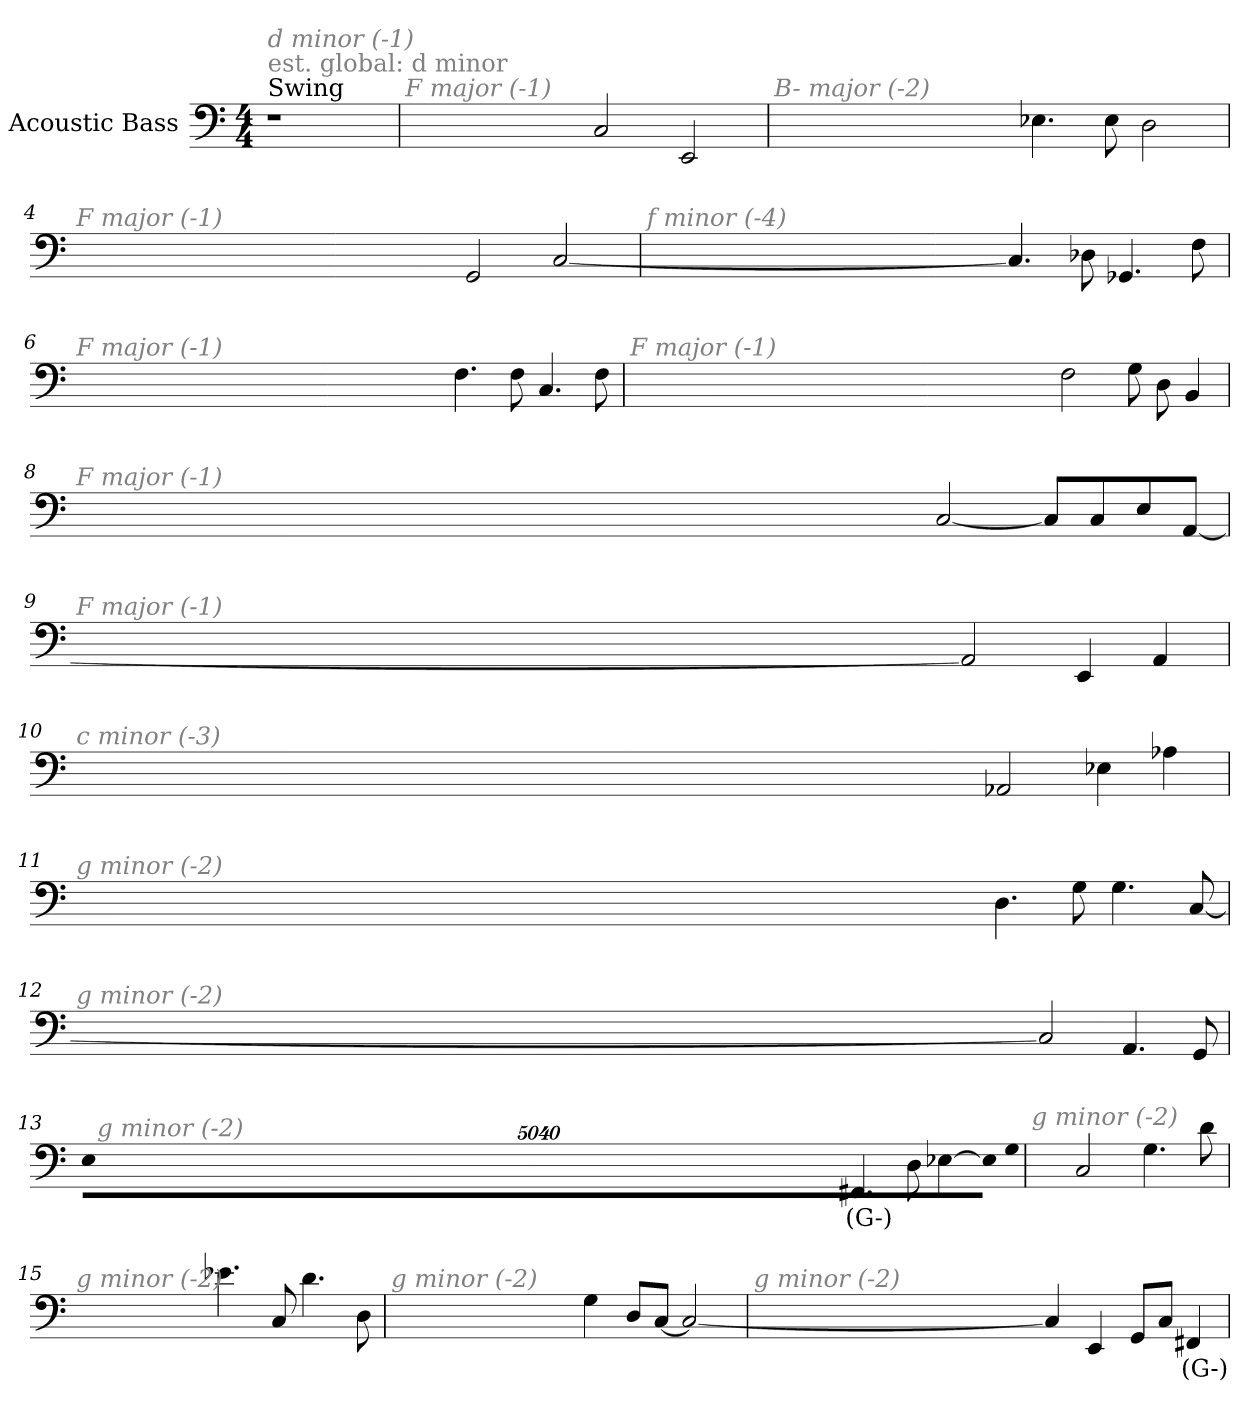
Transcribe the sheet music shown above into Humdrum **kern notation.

**kern	**text
*part1	*part1
*staff1	*staff1
*I"Acoustic Bass	*
*clefF4	*
*ITrd7c12	*
*k[]	*
*C:	*
*M4/4	*
*MM175	*
=1	=1
!LO:TX:a:t=Swing	!
!LO:TX:a:color=#808080:t=est. global&colon; d minor	!
!LO:TX:i:color=#808080:t=d minor (-1)	!
1r	.
=2	=2
!LO:TX:i:color=#808080:t=F major (-1)	!
2CC	.
2EEE	.
=3	=3
!LO:TX:i:color=#808080:t=B- major (-2)	!
4.EE-X	.
8EE-	.
2DD	.
=4	=4
!LO:TX:i:color=#808080:t=F major (-1)	!
2GGG	.
[2CC	.
=5	=5
!LO:TX:i:color=#808080:t=f minor (-4)	!
4.CC]	.
8DD-X	.
4.GGG-X	.
8FF	.
=6	=6
!LO:TX:i:color=#808080:t=F major (-1)	!
4.FF	.
8FF	.
4.CC	.
8FF	.
=7	=7
!LO:TX:i:color=#808080:t=F major (-1)	!
2FF	.
8GG	.
8DD	.
4BBB	.
=8	=8
!LO:TX:i:color=#808080:t=F major (-1)	!
[2CC	.
8CCL]	.
8CC	.
8EE	.
[8AAAJ	.
=9	=9
!LO:TX:i:color=#808080:t=F major (-1)	!
2AAA]	.
4EEE	.
4AAA	.
=10	=10
!LO:TX:i:color=#808080:t=c minor (-3)	!
2AAA-X	.
4EE-X	.
4AA-X	.
=11	=11
!LO:TX:i:color=#808080:t=g minor (-2)	!
4.DD	.
8GG	.
4.GG	.
[8CC	.
=12	=12
!LO:TX:i:color=#808080:t=g minor (-2)	!
2CC]	.
4.AAA	.
8GGG	.
=13	=13
!LO:TX:i:color=#808080:t=g minor (-2)	!
4.FFF#Xi	(G-)
8DD	.
[4EE-X	.
!LO:N:vis=8	!
40320%3347EE-L]	.
!LO:N:vis=8	!
40320%3347GG	.
!LO:N:vis=8	!
40320%3347EE-J	.
=14	=14
!LO:TX:i:color=#808080:t=g minor (-2)	!
2CC	.
4.GG	.
8D	.
=15	=15
!LO:TX:i:color=#808080:t=g minor (-2)	!
4.E-X	.
8CC	.
4.D	.
8DD	.
=16	=16
!LO:TX:i:color=#808080:t=g minor (-2)	!
4GG	.
8DDL	.
[8CCJ	.
2CC_	.
=17	=17
!LO:TX:i:color=#808080:t=g minor (-2)	!
4CC]	.
4EEE	.
8GGGL	.
8CCJ	.
4FFF#Xi	(G-)
=	=
*-	*-
